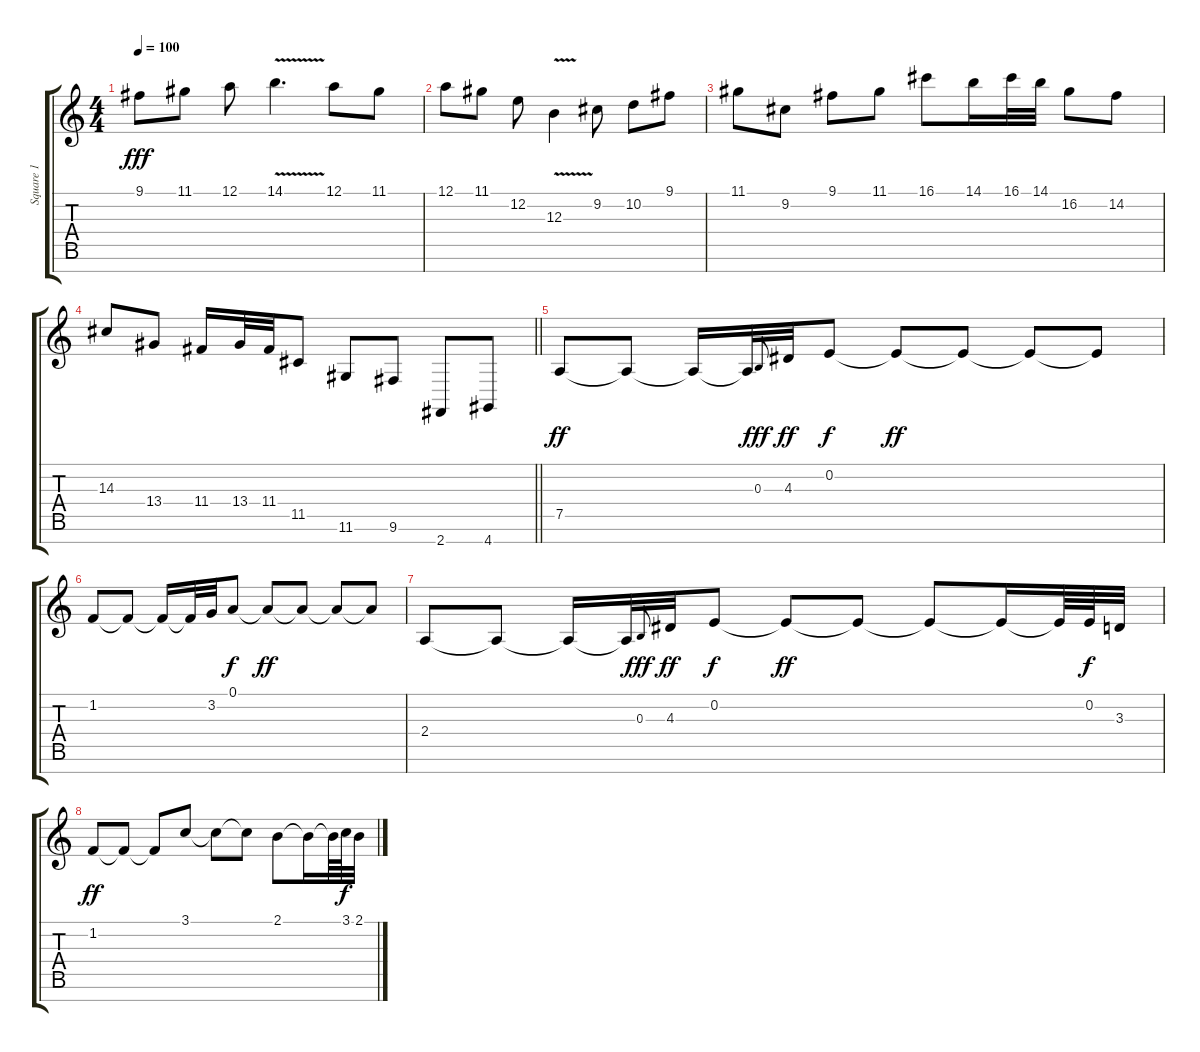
\track ("Square 1" "Square 1") {instrument lead1square}
\staff {score tabs}
\tuning (A4 E4 B3 G3 D3 A2 E2) {hide}
\ts (4 4)
\tempo 100
\clef g2
\ks c
9.1.8{dy fff} 11.1.8 12.1.8 14.1{v}.4{d} 12.1.8 11.1.8 |
12.1.8 11.1.8 12.2.8 12.3{v}.4 9.2.8 10.2.8 9.1.8 |
11.1.8 9.2.8 9.1.8 11.1.8 16.1.8 14.1.16 16.1.32 14.1.32 16.2.8 14.2.8 |
\barLineRight lightlight
14.3.8 13.4.8 11.4.16 13.4.32 11.4.32 11.5.8 11.6.8 9.6.8 2.7.8 4.7.8 |
7.5.8{dy ff} 7.5{t}.8 7.5{t}.16 7.5{t}.32 0.3.8{gr onbeat dy fff} 4.3.32{dy ff} 0.2.8{dy f} 0.2{t}.8{dy ff} 0.2{t}.8 0.2{t}.8 0.2{t}.8 |
1.2.8 1.2{t}.8 1.2{t}.16 1.2{t}.32 3.2.32 0.1.8{dy f} 0.1{t}.8{dy ff} 0.1{t}.8 0.1{t}.8 0.1{t}.8 |
2.4.8 2.4{t}.8 2.4{t}.16 2.4{t}.32 0.3.8{gr onbeat dy fff} 4.3.32{dy ff} 0.2.8{dy f} 0.2{t}.8{dy ff} 0.2{t}.8 0.2{t}.8 0.2{t}.16 0.2{t}.64 0.2.64{dy f} 3.3.32 |
1.2.8{dy ff} 1.2{t}.8 1.2{t}.8 3.1.8 3.1{t}.8 3.1{t}.8 2.1.8 2.1{t}.16 2.1{t}.64 3.1.64{dy f} 2.1.32
